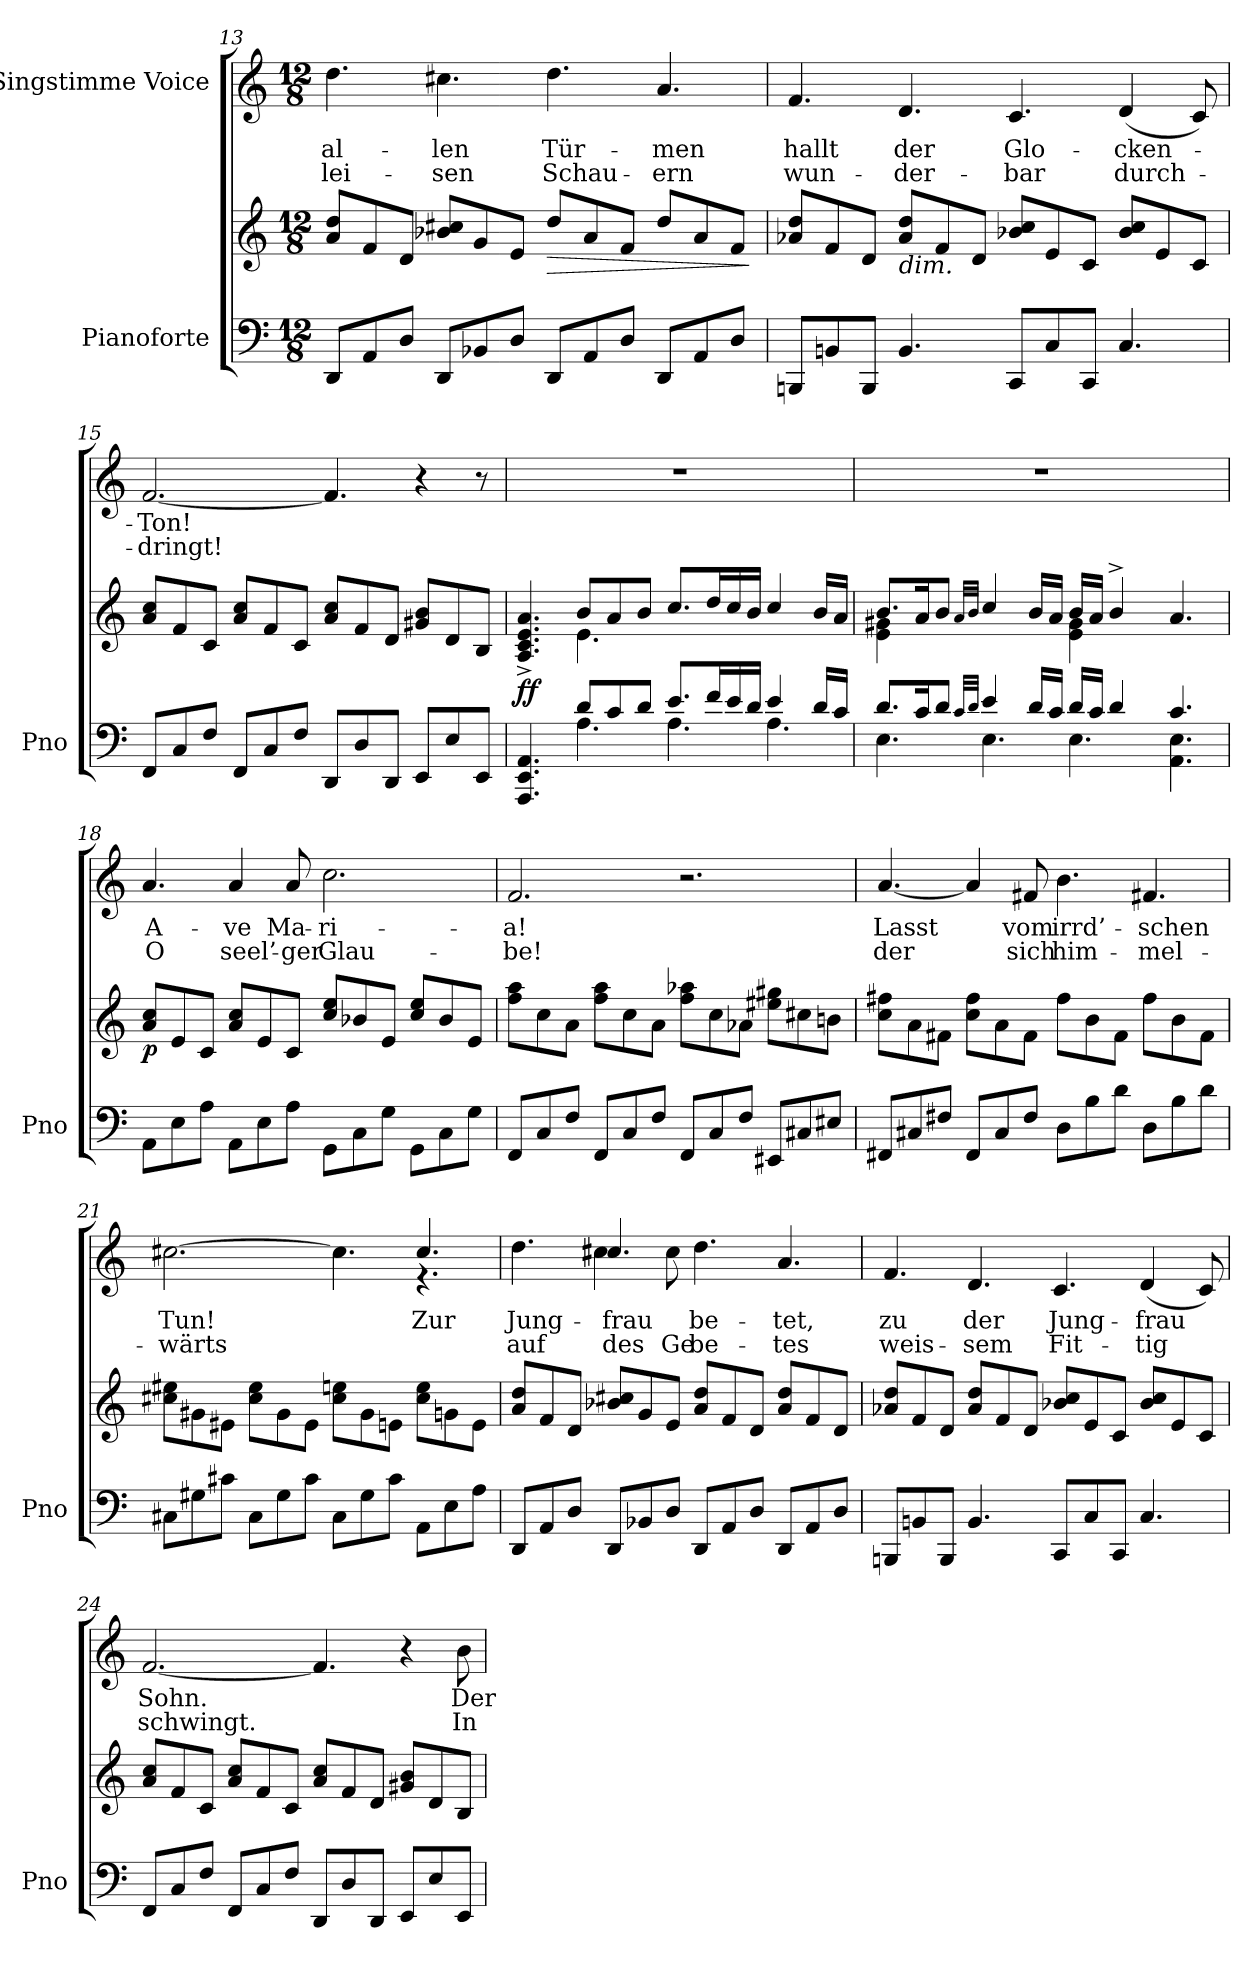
**kern	**kern	**dynam	**kern	**text	**text
*part2	*part2	*part2	*part1	*part1	*part1
*staff3	*staff2	*staff2/3	*staff1	*staff1	*staff1
*I"Pianoforte	*	*	*I"Singstimme Voice	*	*
*I'Pno	*	*	*	*	*
*clefF4	*clefG2	*	*clefG2	*	*
*k[]	*k[]	*	*k[]	*	*
*M12/8	*M12/8	*	*M12/8	*	*
=13	=13	=13	=13	=13	=13
!	!	!	!	!LO:LY:b	!LO:LY:b
8DD/L	8a/ 8dd/L	.	4.dd\	al-	lei-
8AA/	8f/	.	.	.	.
8D/J	8d/J	.	.	.	.
!	!	!	!	!LO:LY:b	!LO:LY:b
8DD/L	8b-X/ 8cc#X/L	.	4.cc#X\	-len	-sen
8BB-X/	8g/	.	.	.	.
8D/J	8e/J	.	.	.	.
!	!	!LO:HP:b	!	!LO:LY:b	!LO:LY:b
8DD/L	8dd/L	>	4.dd\	Tür-	Schau-
8AA/	8a/	.	.	.	.
8D/J	8f/J	.	.	.	.
!	!	!	!	!LO:LY:b	!LO:LY:b
8DD/L	8dd/L	.	4.a/	-men	-ern
8AA/	8a/	.	.	.	.
8D/J	8f/J	.	.	.	.
.	.	]	.	.	.
!!LO:LB:g=z
=14	=14	=14	=14	=14	=14
!	!	!	!	!LO:LY:b	!LO:LY:b
8BBBn/L	8a-X/ 8dd/L	.	4.f/	hallt	wun-
8BBnj/	8f/	.	.	.	.
8BBB/J	8d/J	.	.	.	.
!	!LO:TX:b:i:t=dim.	!	!	!	!
!	!	!	!	!LO:LY:b	!LO:LY:b
4.BB/	8a-/ 8dd/L	.	4.d/	der	-der-
.	8f/	.	.	.	.
.	8d/J	.	.	.	.
!	!	!	!	!LO:LY:b	!LO:LY:b
8CC/L	8b-X/ 8cc/L	.	4.c/	Glo-	-bar
8C/	8e/	.	.	.	.
8CC/J	8c/J	.	.	.	.
!	!	!	!	!LO:LY:b	!LO:LY:b
4.C/	8b-/ 8cc/L	.	(4d/	-cken-	durch-
.	8e/	.	.	.	.
.	8c/J	.	8c/)	.	.
!!LO:PB:g=z
=15	=15	=15	=15	=15	=15
!	!	!	!	!LO:LY:b	!LO:LY:b
8FF/L	8a/ 8cc/L	.	[2.f/	-Ton!	-dringt!
8C/	8f/	.	.	.	.
8F/J	8c/J	.	.	.	.
8FF/L	8a/ 8cc/L	.	.	.	.
8C/	8f/	.	.	.	.
8F/J	8c/J	.	.	.	.
8DD/L	8a/ 8cc/L	.	4.f/]	.	.
8D/	8f/	.	.	.	.
8DD/J	8d/J	.	.	.	.
8EE/L	8g#X/ 8b/L	.	4r	.	.
8E/	8d/	.	.	.	.
8EE/J	8B/J	.	8r	.	.
=16	=16	=16	=16	=16	=16
*^	*^	*	*	*	*
!	!	!	!	!LO:DY:b	!	!	!
4.AAA/ 4.EE/ 4.AA/	4.ryy	4.A/^> 4.c/^> 4.e/^> 4.a/^>	4.ryy	ff	1.r	.	.
8d/L	4.A\	8b/L	4.e\	.	.	.	.
8c/	.	8a/	.	.	.	.	.
8d/J	.	8b/J	.	.	.	.	.
8.e/L	4.A\	8.cc/L	2.ryy	.	.	.	.
16f/L	.	16dd/L	.	.	.	.	.
16e/	.	16cc/	.	.	.	.	.
16d/JJ	.	16b/JJ	.	.	.	.	.
4e/	4.A\	4cc/	.	.	.	.	.
16d/LL	.	16b/LL	.	.	.	.	.
16c/JJ	.	16a/JJ	.	.	.	.	.
=17	=17	=17	=17	=17	=17	=17	=17
8.d/L	4.E\	8.b/L	4e\ 4g#X\	.	1.r	.	.
16c/K	.	16a/K	.	.	.	.	.
8d/J	.	8b/J	2ryy	.	.	.	.
32qc/LLL	.	32qa/LLL	.	.	.	.	.
32qd/JJJ	.	32qb/JJJ	.	.	.	.	.
4e/	4.E\	4cc/	.	.	.	.	.
16d/LL	.	16b/LL	.	.	.	.	.
16c/JJ	.	16a/JJ	.	.	.	.	.
16d/LL	4.E\	16b/LL	4e\ 4g#\	.	.	.	.
16c/JJ	.	16a/JJ	.	.	.	.	.
4d/	.	4b^/	.	.	.	.	.
.	.	.	2ryy	.	.	.	.
4.c/	4.AA\ 4.E\	4.a/	.	.	.	.	.
*	*	*v	*v	*	*	*	*
!!LO:LB:g=z
=18	=18	=18	=18	=18	=18	=18
!	!	!	!LO:DY:b	!	!LO:LY:b	!LO:LY:b
*v	*v	*	*	*	*	*
8AA\L	8a/ 8cc/L	p	4.a/	A-	O
8E\	8e/	.	.	.	.
8A\J	8c/J	.	.	.	.
!	!	!	!	!LO:LY:b	!LO:LY:b
8AA\L	8a/ 8cc/L	.	4a/	-ve	seel’-
8E\	8e/	.	.	.	.
!	!	!	!	!LO:LY:b	!LO:LY:b
8A\J	8c/J	.	8a/	Ma-	-ger
!	!	!	!	!LO:LY:b	!LO:LY:b
8GG\L	8cc/ 8ee/L	.	2.cc\	-ri-	Glau-
8C\	8b-X/	.	.	.	.
8G\J	8e/J	.	.	.	.
8GG\L	8cc/ 8ee/L	.	.	.	.
8C\	8b-/	.	.	.	.
8G\J	8e/J	.	.	.	.
!!LO:LB:g=z
=19	=19	=19	=19	=19	=19
!	!	!	!	!LO:LY:b	!LO:LY:b
8FF/L	8ff\ 8aa\L	.	2.f/	-a!	-be!
8C/	8cc\	.	.	.	.
8F/J	8a\J	.	.	.	.
8FF/L	8ff\ 8aa\L	.	.	.	.
8C/	8cc\	.	.	.	.
8F/J	8a\J	.	.	.	.
8FF/L	8ff\ 8aa-X\L	.	2.r	.	.
8C/	8cc\	.	.	.	.
8F/J	8a-X\J	.	.	.	.
8EE#X/L	8ee#X\ 8gg#X\L	.	.	.	.
8C#X/	8cc#X\	.	.	.	.
8E#X/J	8bn\J	.	.	.	.
=20	=20	=20	=20	=20	=20
!	!	!	!	!LO:LY:b	!LO:LY:b
8FF#X/L	8cc\ 8ff#X\L	.	[4.a/	Lasst	der
8C#X/	8a\	.	.	.	.
8F#X/J	8f#X\J	.	.	.	.
8FF#/L	8cc\ 8ff#\L	.	4a/]	.	.
8C#/	8a\	.	.	.	.
!	!	!	!	!LO:LY:b	!LO:LY:b
8F#/J	8f#\J	.	8f#X/	vom	sich
!	!	!	!	!LO:LY:b	!LO:LY:b
8D\L	8ff#\L	.	4.b\	irrd’-	him-
8B\	8b\	.	.	.	.
8d\J	8f#\J	.	.	.	.
!	!	!	!	!LO:LY:b	!LO:LY:b
8D\L	8ff#\L	.	4.f#X/	-schen	-mel-
8B\	8b\	.	.	.	.
8d\J	8f#\J	.	.	.	.
!!LO:LB:g=z
=21	=21	=21	=21	=21	=21
!	!	!	!	!LO:LY:b	!LO:LY:b
*	*	*	*^	*	*
8C#X\L	8cc#X\ 8ee#X\L	.	[>2.cc#X\	2.ryy	Tun!	-wärts
8G#X\	8g#X\	.	.	.	.	.
8c#X\J	8e#X\J	.	.	.	.	.
8C#\L	8cc#\ 8ee#\L	.	.	.	.	.
8G#\	8g#\	.	.	.	.	.
8c#\J	8e#\J	.	.	.	.	.
8C#\L	8cc#\ 8een\L	.	4.cc#\]	4.ryy	.	.
8G#\	8g#\	.	.	.	.	.
8c#\J	8en\J	.	.	.	.	.
!	!	!	!	!	!LO:LY:b	!
8AA\L	8cc#\ 8ee\L	.	4.cc#/	4.r	Zur	.
8E\	8gn\	.	.	.	.	.
8A\J	8e\J	.	.	.	.	.
!!LO:PB:g=z	!!
=22	=22	=22	=22	=22	=22	=22
!	!	!	!	!	!LO:LY:b	!LO:LY:b
8DD/L	8a/ 8dd/L	.	4.dd\	4.ryy	Jung-	auf
8AA/	8f/	.	.	.	.	.
8D/J	8d/J	.	.	.	.	.
!	!	!	!	!	!LO:LY:b	!LO:LY:b
8DD/L	8b-X/ 8cc#X/L	.	4.cc#X/	4cc#\	-frau	des
8BB-X/	8g/	.	.	.	.	.
!	!	!	!	!	!	!LO:LY:b
8D/J	8e/J	.	.	8cc#\	.	Ge-
!	!	!	!	!	!LO:LY:b	!LO:LY:b
8DD/L	8a/ 8dd/L	.	4.dd\	2.ryy	be-	be-
8AA/	8f/	.	.	.	.	.
8D/J	8d/J	.	.	.	.	.
!	!	!	!	!	!LO:LY:b	!LO:LY:b
8DD/L	8a/ 8dd/L	.	4.a/	.	-tet,	-tes
8AA/	8f/	.	.	.	.	.
8D/J	8d/J	.	.	.	.	.
*	*	*	*v	*v	*	*
=23	=23	=23	=23	=23	=23
!	!	!	!	!LO:LY:b	!LO:LY:b
8BBBn/L	8a-X/ 8dd/L	.	4.f/	zu	weis-
8BBnj/	8f/	.	.	.	.
8BBB/J	8d/J	.	.	.	.
!	!	!	!	!LO:LY:b	!LO:LY:b
4.BB/	8a-/ 8dd/L	.	4.d/	der	-sem
.	8f/	.	.	.	.
.	8d/J	.	.	.	.
!	!	!	!	!LO:LY:b	!LO:LY:b
8CC/L	8b-X/ 8cc/L	.	4.c/	Jung-	Fit-
8C/	8e/	.	.	.	.
8CC/J	8c/J	.	.	.	.
!	!	!	!	!LO:LY:b	!LO:LY:b
4.C/	8b-/ 8cc/L	.	(4d/	-frau	-tig
.	8e/	.	.	.	.
.	8c/J	.	8c/)	.	.
!!LO:LB:g=z
=24	=24	=24	=24	=24	=24
!	!	!	!	!LO:LY:b	!LO:LY:b
8FF/L	8a/ 8cc/L	.	[2.f/	Sohn.	schwingt.
8C/	8f/	.	.	.	.
8F/J	8c/J	.	.	.	.
8FF/L	8a/ 8cc/L	.	.	.	.
8C/	8f/	.	.	.	.
8F/J	8c/J	.	.	.	.
8DD/L	8a/ 8cc/L	.	4.f/]	.	.
8D/	8f/	.	.	.	.
8DD/J	8d/J	.	.	.	.
8EE/L	8g#X/ 8b/L	.	4r	.	.
8E/	8d/	.	.	.	.
!	!	!	!	!LO:LY:b	!LO:LY:b
8EE/J	8B/J	.	8b\	Der	In
=	=	=	=	=	=
*-	*-	*-	*-	*-	*-
